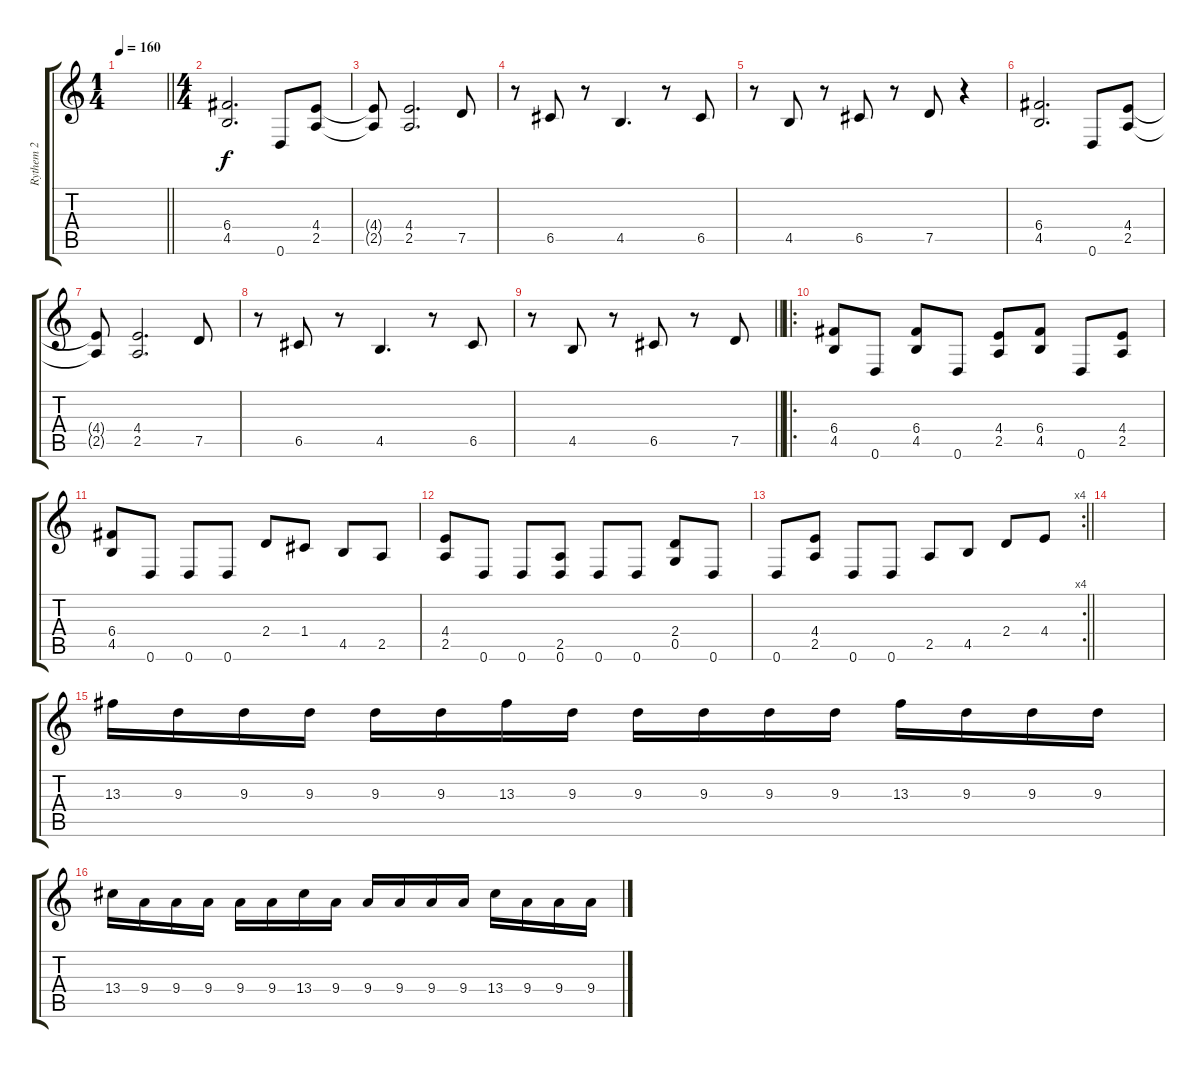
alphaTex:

\track ("Rythem 2" "Rythem 2") {instrument distortionguitar}
\staff {score tabs}
\tuning (D4 A3 F3 C3 G2 D2) {hide}
\ts (1 4)
\tempo 160
\clef g2
\barLineRight lightlight
\ks c
|
\ts (4 4)
\section ("" "")
(6.4 4.5).2{d} 0.6.8 (4.4 2.5).8 |
(4.4{t} 2.5{t}).8 (4.4 2.5).2{d} 7.5.8 |
r.8 6.5.8 r.8 4.5.4{d} r.8 6.5.8 |
r.8 4.5.8 r.8 6.5.8 r.8 7.5.8 r.4 |
(6.4 4.5).2{d} 0.6.8 (4.4 2.5).8 |
(4.4{t} 2.5{t}).8 (4.4 2.5).2{d} 7.5.8 |
r.8 6.5.8 r.8 4.5.4{d} r.8 6.5.8 |
\barLineRight lightlight
r.8 4.5.8 r.8 6.5.8 r.8 7.5.8 |
\ro
\section ("" "")
(6.4 4.5).8 0.6.8 (6.4 4.5).8 0.6.8 (4.4 2.5).8 (6.4 4.5).8 0.6.8 (4.4 2.5).8 |
(6.4 4.5).8 0.6.8 0.6.8 0.6.8 2.4.8 1.4.8 4.5.8 2.5.8 |
(4.4 2.5).8 0.6.8 0.6.8 (2.5 0.6).8 0.6.8 0.6.8 (2.4 0.5).8 0.6.8 |
\rc 4
\barLineRight lightlight
0.6.8 (4.4 2.5).8 0.6.8 0.6.8 2.5.8 4.5.8 2.4.8 4.4.8 |
\section ("" "")
|
13.3.16 9.3.16 9.3.16 9.3.16 9.3.16 9.3.16 13.3.16 9.3.16 9.3.16 9.3.16 9.3.16 9.3.16 13.3.16 9.3.16 9.3.16 9.3.16 |
13.4.16 9.4.16 9.4.16 9.4.16 9.4.16 9.4.16 13.4.16 9.4.16 9.4.16 9.4.16 9.4.16 9.4.16 13.4.16 9.4.16 9.4.16 9.4.16
